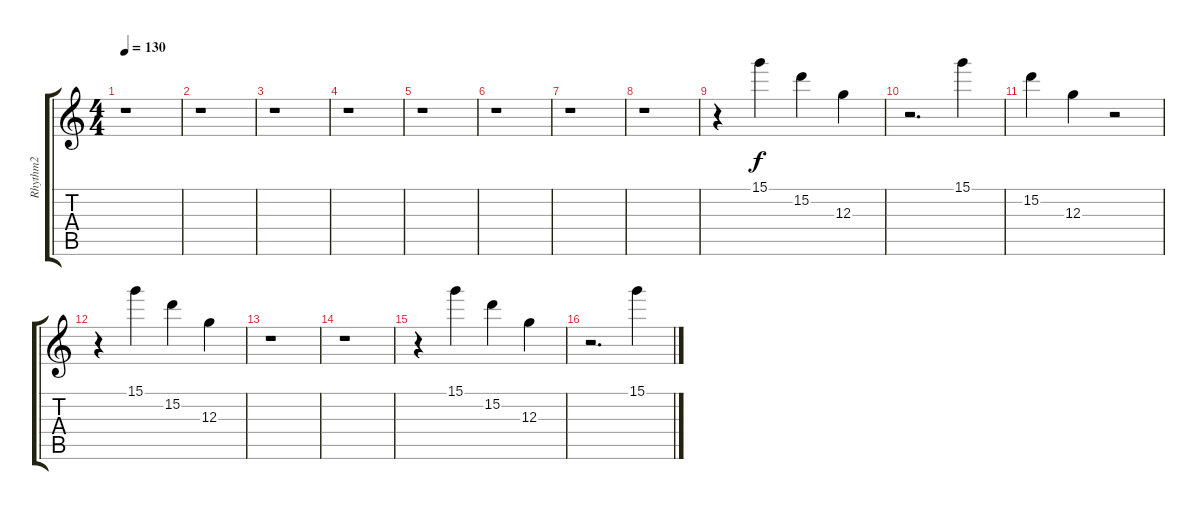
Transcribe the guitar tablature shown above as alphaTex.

\track ("Rhythm2" "Rhythm2") {instrument acousticguitarnylon}
\staff {score tabs}
\tuning (E4 B3 G3 D3 A2 E2) {hide}
\ts (4 4)
\tempo 130
\clef g2
\ks c
r.1{dy f} |
r.1 |
r.1 |
r.1 |
r.1 |
r.1 |
r.1 |
r.1 |
r.4 15.1.4 15.2.4 12.3.4 |
r.2{d} 15.1.4 |
15.2.4 12.3.4 r.2 |
r.4 15.1.4 15.2.4 12.3.4 |
r.1 |
r.1 |
r.4 15.1.4 15.2.4 12.3.4 |
r.2{d} 15.1.4
